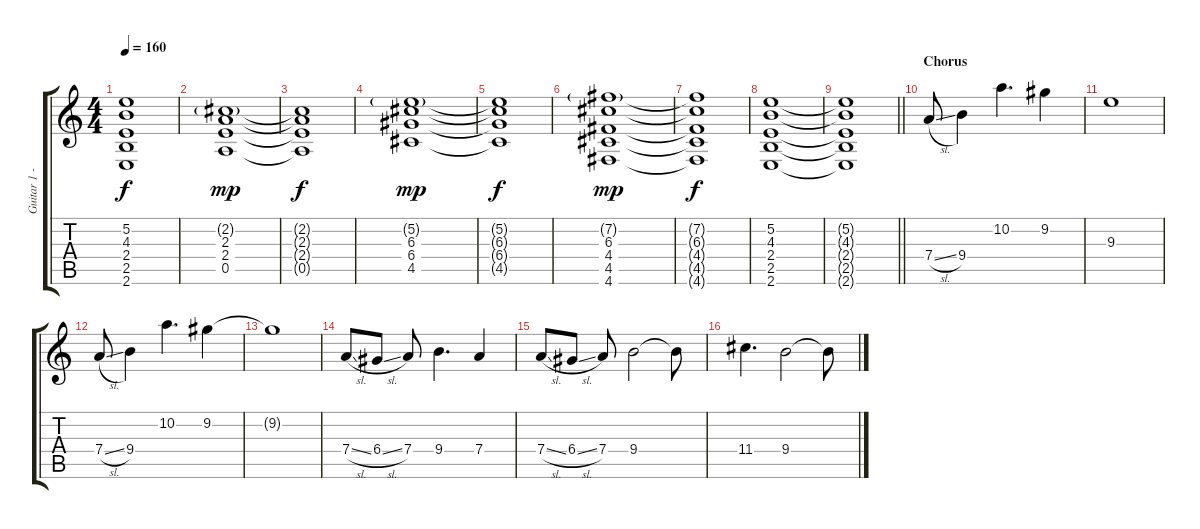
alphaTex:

\track ("Guitar 1 - Lead" "Guitar 1 -") {instrument distortionguitar}
\staff {score tabs}
\tuning (E4 B3 G3 D3 A2 D2) {hide}
\ts (4 4)
\tempo 160
\clef g2
\ks c
(5.2{t} 4.3{t} 2.4{t} 2.5{t} 2.6{t}).1{dy f} |
(2.2{g} 2.3 2.4 0.5).1{dy mp} |
(2.2{t} 2.3{t} 2.4{t} 0.5{t}).1{dy f} |
(5.2{g} 6.3 6.4 4.5).1{dy mp} |
(5.2{t} 6.3{t} 6.4{t} 4.5{t}).1{dy f} |
(7.2{g} 6.3 4.4 4.5 4.6).1{dy mp} |
(7.2{t} 6.3{t} 4.4{t} 4.5{t} 4.6{t}).1{dy f} |
(5.2 4.3 2.4 2.5 2.6).1 |
\barLineRight lightlight
(5.2{t} 4.3{t} 2.4{t} 2.5{t} 2.6{t}).1 |
\section ("" "Chorus")
7.4{sl}.8{instrument overdrivenguitar} 9.4.4 10.2.4{d} 9.2.4 |
9.3.1 |
7.4{sl}.8 9.4.4 10.2.4{d} 9.2.4 |
9.2{t}.1 |
7.4{sl}.8 6.4{sl}.8 7.4.8 9.4.4{d} 7.4.4 |
7.4{sl}.8 6.4{sl}.8 7.4.8 9.4.2 9.4{t}.8 |
11.4.4{d} 9.4.2 9.4{t}.8
